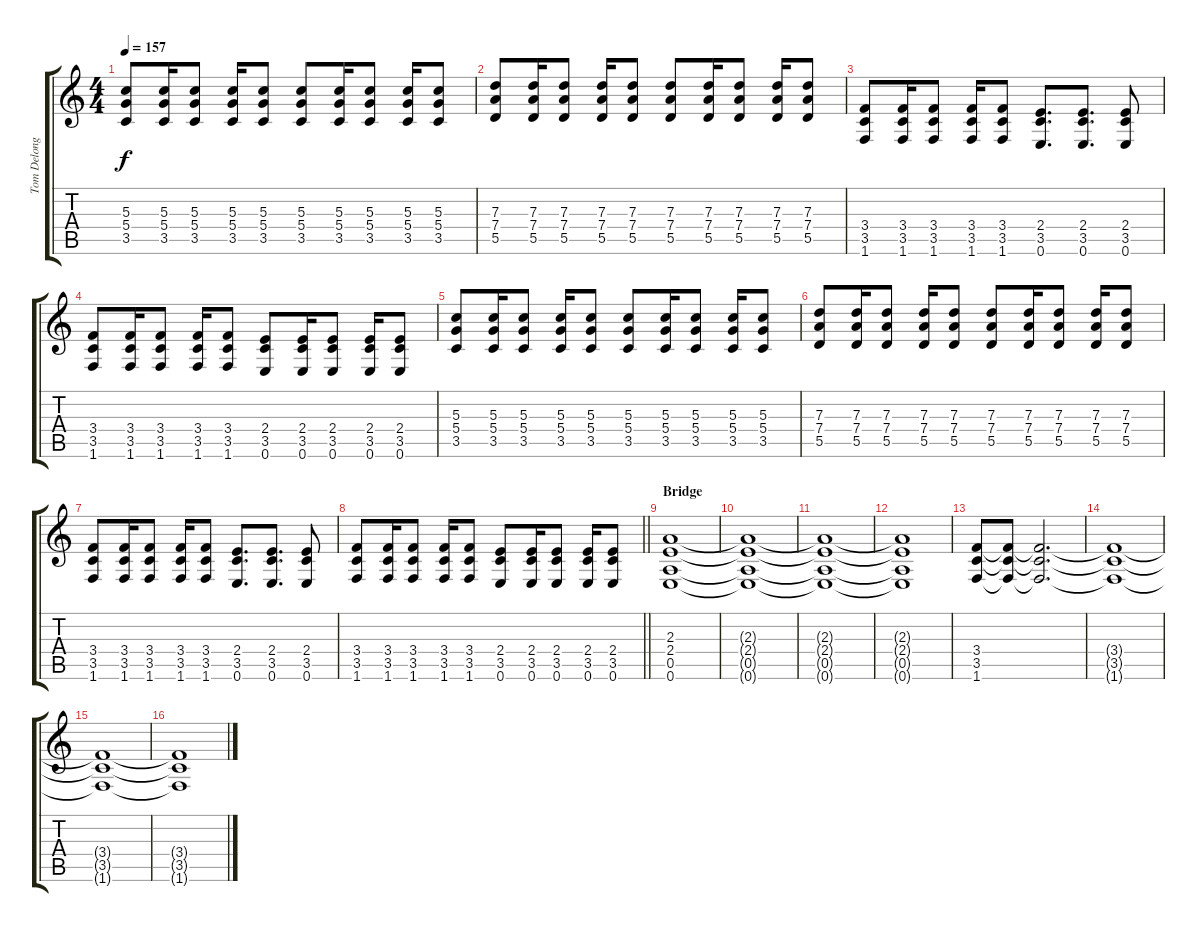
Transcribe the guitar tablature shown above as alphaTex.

\track ("Tom Delonge - Guitar" "Tom Delong") {instrument distortionguitar}
\staff {score tabs}
\tuning (E4 B3 G3 D3 A2 E2) {hide}
\ts (4 4)
\tempo 157
\clef g2
\ks c
(5.3 5.4 3.5).8{dy f} (5.3 5.4 3.5).16 (5.3 5.4 3.5).8 (5.3 5.4 3.5).16 (5.3 5.4 3.5).8 (5.3 5.4 3.5).8 (5.3 5.4 3.5).16 (5.3 5.4 3.5).8 (5.3 5.4 3.5).16 (5.3 5.4 3.5).8 |
(7.3 7.4 5.5).8 (7.3 7.4 5.5).16 (7.3 7.4 5.5).8 (7.3 7.4 5.5).16 (7.3 7.4 5.5).8 (7.3 7.4 5.5).8 (7.3 7.4 5.5).16 (7.3 7.4 5.5).8 (7.3 7.4 5.5).16 (7.3 7.4 5.5).8 |
(3.4 3.5 1.6).8 (3.4 3.5 1.6).16 (3.4 3.5 1.6).8 (3.4 3.5 1.6).16 (3.4 3.5 1.6).8 (2.4 3.5 0.6).8{d} (2.4 3.5 0.6).8{d} (2.4 3.5 0.6).8 |
(3.4 3.5 1.6).8 (3.4 3.5 1.6).16 (3.4 3.5 1.6).8 (3.4 3.5 1.6).16 (3.4 3.5 1.6).8 (2.4 3.5 0.6).8 (2.4 3.5 0.6).16 (2.4 3.5 0.6).8 (2.4 3.5 0.6).16 (2.4 3.5 0.6).8 |
(5.3 5.4 3.5).8 (5.3 5.4 3.5).16 (5.3 5.4 3.5).8 (5.3 5.4 3.5).16 (5.3 5.4 3.5).8 (5.3 5.4 3.5).8 (5.3 5.4 3.5).16 (5.3 5.4 3.5).8 (5.3 5.4 3.5).16 (5.3 5.4 3.5).8 |
(7.3 7.4 5.5).8 (7.3 7.4 5.5).16 (7.3 7.4 5.5).8 (7.3 7.4 5.5).16 (7.3 7.4 5.5).8 (7.3 7.4 5.5).8 (7.3 7.4 5.5).16 (7.3 7.4 5.5).8 (7.3 7.4 5.5).16 (7.3 7.4 5.5).8 |
(3.4 3.5 1.6).8 (3.4 3.5 1.6).16 (3.4 3.5 1.6).8 (3.4 3.5 1.6).16 (3.4 3.5 1.6).8 (2.4 3.5 0.6).8{d} (2.4 3.5 0.6).8{d} (2.4 3.5 0.6).8 |
\barLineRight lightlight
(3.4 3.5 1.6).8 (3.4 3.5 1.6).16 (3.4 3.5 1.6).8 (3.4 3.5 1.6).16 (3.4 3.5 1.6).8 (2.4 3.5 0.6).8 (2.4 3.5 0.6).16 (2.4 3.5 0.6).8 (2.4 3.5 0.6).16 (2.4 3.5 0.6).8 |
\section ("" "Bridge")
(2.3 2.4 0.5 0.6).1{volume 5} |
(2.3{t} 2.4{t} 0.5{t} 0.6{t}).1 |
(2.3{t} 2.4{t} 0.5{t} 0.6{t}).1 |
(2.3{t} 2.4{t} 0.5{t} 0.6{t}).1 |
(3.4 3.5 1.6).8{volume 11} (3.4{t} 3.5{t} 1.6{t}).8{volume 5} (3.4{t} 3.5{t} 1.6{t}).2{d} |
(3.4{t} 3.5{t} 1.6{t}).1 |
(3.4{t} 3.5{t} 1.6{t}).1 |
(3.4{t} 3.5{t} 1.6{t}).1
